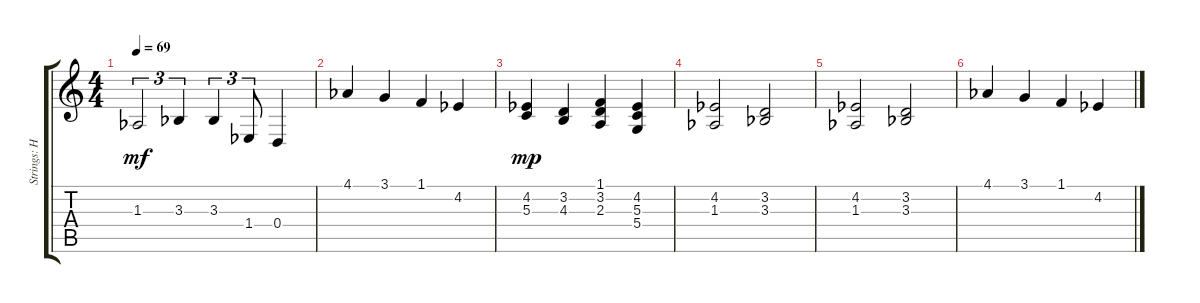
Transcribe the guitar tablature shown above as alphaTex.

\track ("Strings: Holly" "Strings: H") {instrument synthstrings1}
\staff {score tabs}
\tuning (E4 B3 G3 D3 A2 E2) {hide}
\ts (4 4)
\tempo 69
\clef g2
\ks c
1.3{acc b}.2{tu (3 2) dy mf} 3.3{acc b}.4{tu (3 2)} 3.3{acc b}.4{tu (3 2)} 1.4{acc b}.8{tu (3 2)} 0.4.4 |
4.1{acc b}.4 3.1.4 1.1.4 4.2{acc b}.4 |
(4.2{acc b} 5.3).4{dy mp volume 0} (3.2 4.3).4 (1.1 3.2 2.3).4 (4.2{acc b} 5.3 5.4).4 |
(4.2{acc b} 1.3{acc b}).2 (3.2 3.3{acc b}).2 |
(4.2{acc b} 1.3{acc b}).2 (3.2 3.3{acc b}).2 |
4.1{acc b}.4 3.1.4 1.1.4 4.2{acc b}.4
